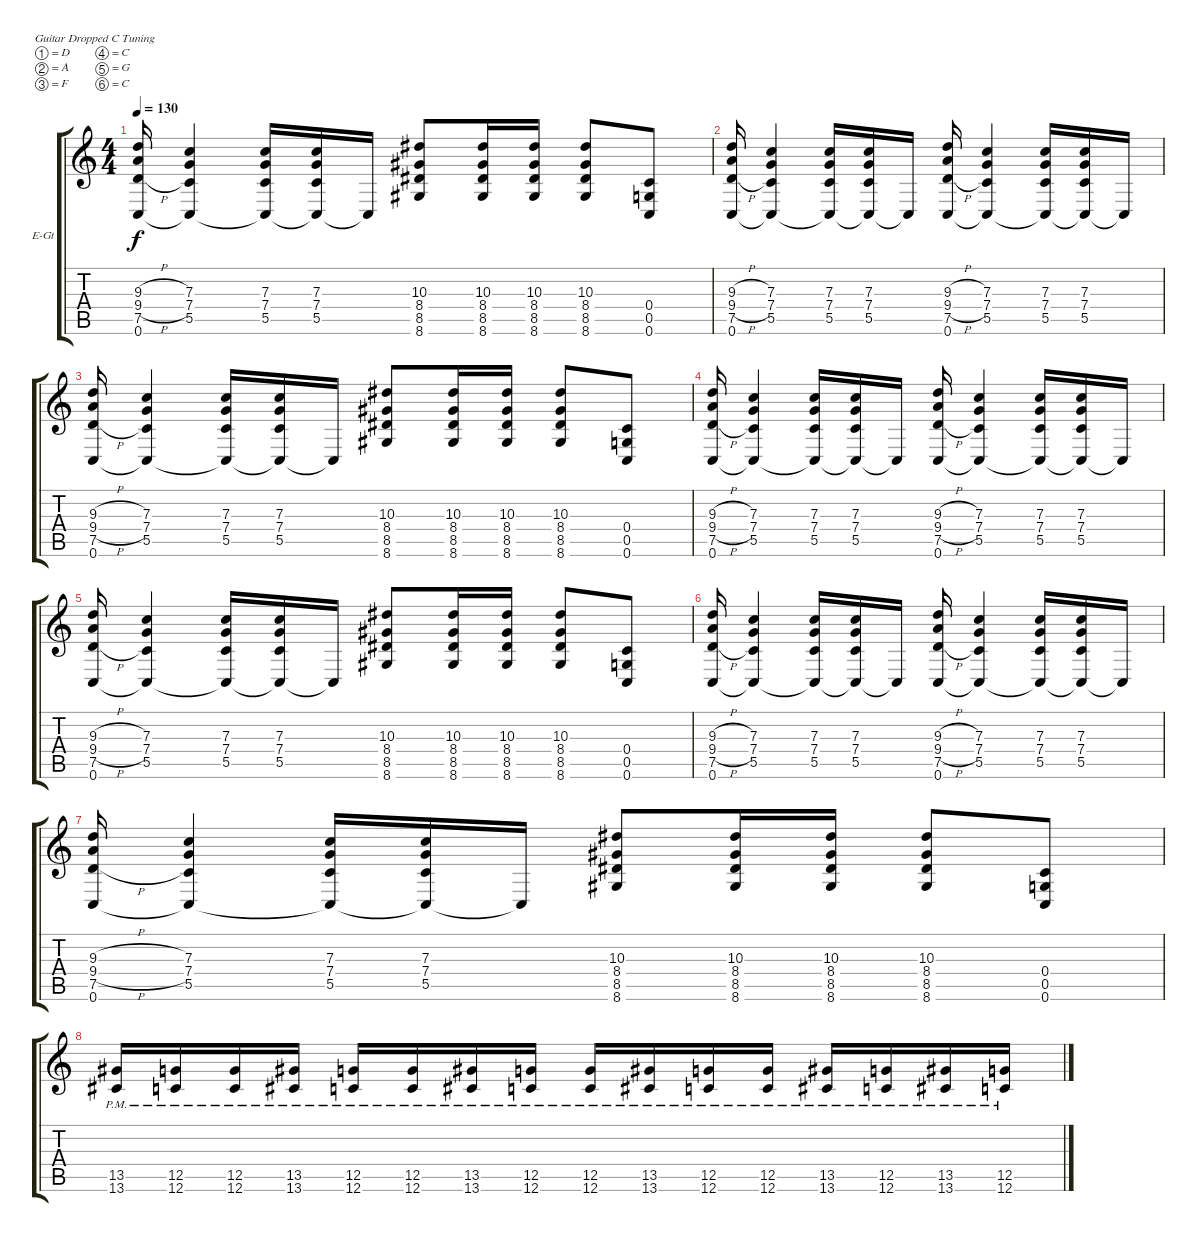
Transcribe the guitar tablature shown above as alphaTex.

\bracketExtendMode groupsimilarinstruments
\firstSystemTrackNameOrientation horizontal
\otherSystemsTrackNameOrientation horizontal
\track ("Guitar 1" "E-Gt") {instrument distortionguitar}
\staff {score tabs}
\tuning (D4 A3 F3 C3 G2 C2)
\ts (4 4)
\tempo 130
\clef g2
\ks c
(9.3{h} 9.4{h} 7.5{h} 0.6).16{dy f} (5.5 7.4 7.3 0.6{t}).4 (7.3 7.4 5.5 0.6{t}).16 (7.3 7.4 5.5 0.6{t}).16 0.6{t}.16 (8.6 8.5 8.4 10.3).8 (8.6 8.5 8.4 10.3).16 (8.6 8.5 8.4 10.3).16 (8.6 8.5 8.4 10.3).8 (0.5 0.6 0.4).8 |
(9.3{h} 9.4{h} 7.5{h} 0.6).16 (5.5 7.4 7.3 0.6{t}).4 (7.3 7.4 5.5 0.6{t}).16 (7.3 7.4 5.5 0.6{t}).16 0.6{t}.16 (9.3{h} 9.4{h} 7.5{h} 0.6).16 (5.5 7.4 7.3 0.6{t}).4 (7.3 7.4 5.5 0.6{t}).16 (7.3 7.4 5.5 0.6{t}).16 0.6{t}.16 |
(9.3{h} 9.4{h} 7.5{h} 0.6).16 (5.5 7.4 7.3 0.6{t}).4 (7.3 7.4 5.5 0.6{t}).16 (7.3 7.4 5.5 0.6{t}).16 0.6{t}.16 (8.6 8.5 8.4 10.3).8 (8.6 8.5 8.4 10.3).16 (8.6 8.5 8.4 10.3).16 (8.6 8.5 8.4 10.3).8 (0.5 0.6 0.4).8 |
(9.3{h} 9.4{h} 7.5{h} 0.6).16 (5.5 7.4 7.3 0.6{t}).4 (7.3 7.4 5.5 0.6{t}).16 (7.3 7.4 5.5 0.6{t}).16 0.6{t}.16 (9.3{h} 9.4{h} 7.5{h} 0.6).16 (5.5 7.4 7.3 0.6{t}).4 (7.3 7.4 5.5 0.6{t}).16 (7.3 7.4 5.5 0.6{t}).16 0.6{t}.16 |
(9.3{h} 9.4{h} 7.5{h} 0.6).16 (5.5 7.4 7.3 0.6{t}).4 (7.3 7.4 5.5 0.6{t}).16 (7.3 7.4 5.5 0.6{t}).16 0.6{t}.16 (8.6 8.5 8.4 10.3).8 (8.6 8.5 8.4 10.3).16 (8.6 8.5 8.4 10.3).16 (8.6 8.5 8.4 10.3).8 (0.5 0.6 0.4).8 |
(9.3{h} 9.4{h} 7.5{h} 0.6).16 (5.5 7.4 7.3 0.6{t}).4 (7.3 7.4 5.5 0.6{t}).16 (7.3 7.4 5.5 0.6{t}).16 0.6{t}.16 (9.3{h} 9.4{h} 7.5{h} 0.6).16 (5.5 7.4 7.3 0.6{t}).4 (7.3 7.4 5.5 0.6{t}).16 (7.3 7.4 5.5 0.6{t}).16 0.6{t}.16 |
(9.3{h} 9.4{h} 7.5{h} 0.6).16 (5.5 7.4 7.3 0.6{t}).4 (7.3 7.4 5.5 0.6{t}).16 (7.3 7.4 5.5 0.6{t}).16 0.6{t}.16 (8.6 8.5 8.4 10.3).8 (8.6 8.5 8.4 10.3).16 (8.6 8.5 8.4 10.3).16 (8.6 8.5 8.4 10.3).8 (0.5 0.6 0.4).8 |
(13.6{pm} 13.5{pm}).16 (12.6{pm} 12.5{pm}).16 (12.6{pm} 12.5{pm}).16 (13.6{pm} 13.5{pm}).16 (12.6{pm} 12.5{pm}).16 (12.6{pm} 12.5{pm}).16 (13.6{pm} 13.5{pm}).16 (12.6{pm} 12.5{pm}).16 (12.6{pm} 12.5{pm}).16 (13.6{pm} 13.5{pm}).16 (12.6{pm} 12.5{pm}).16 (12.6{pm} 12.5{pm}).16 (13.6{pm} 13.5{pm}).16 (12.6{pm} 12.5{pm}).16 (13.6{pm} 13.5{pm}).16 (12.6{pm} 12.5{pm}).16
